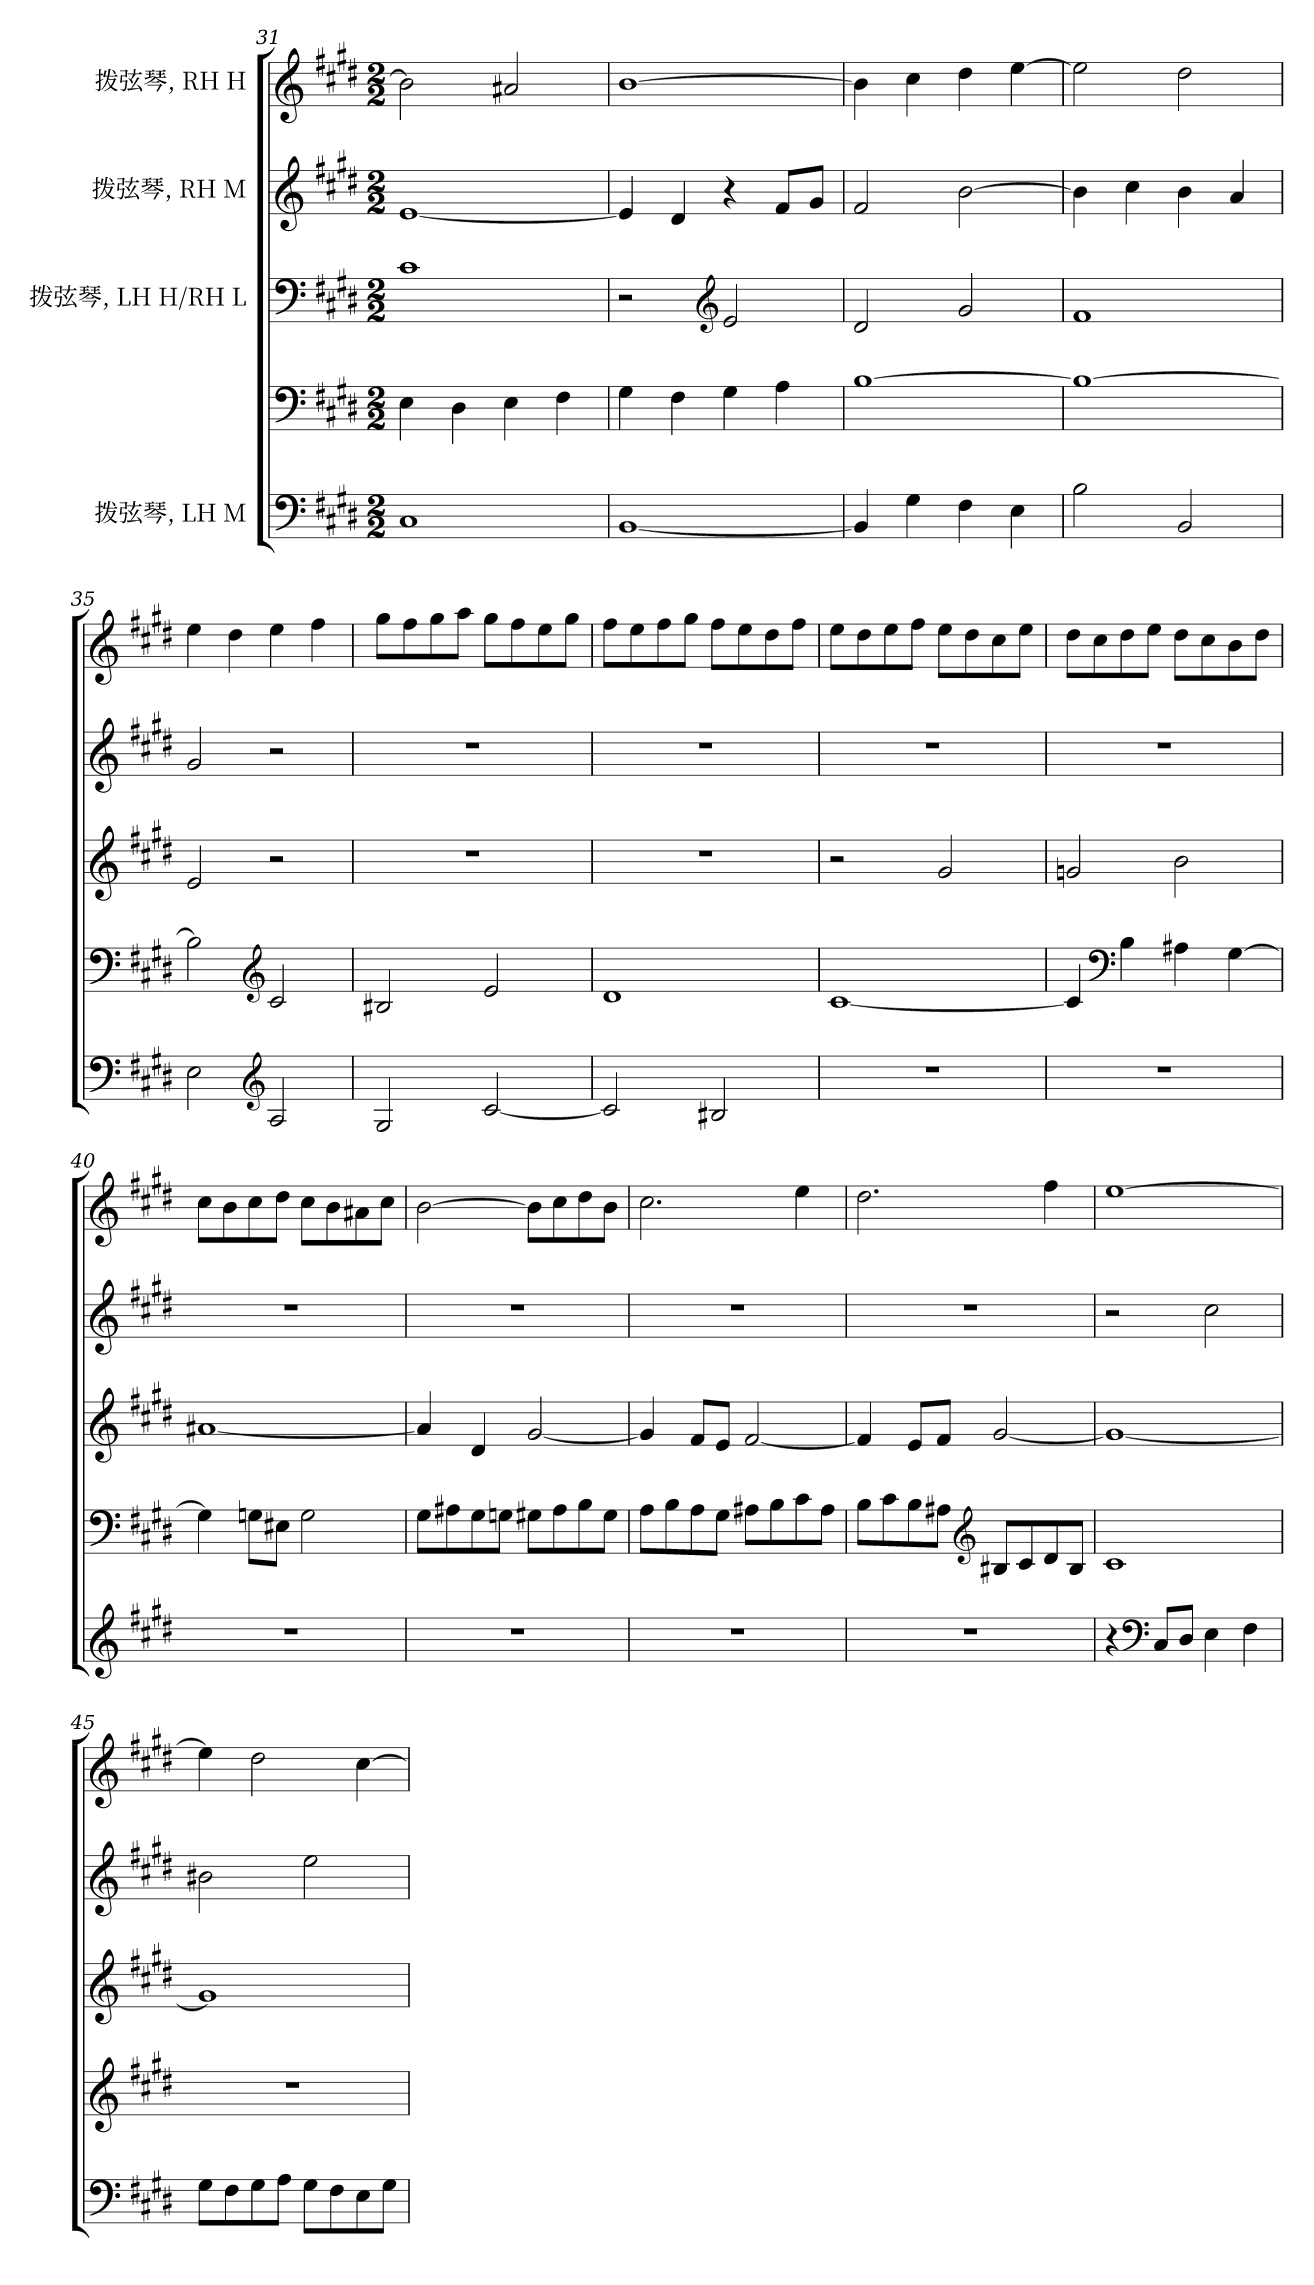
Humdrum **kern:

**kern	**kern	**kern	**kern	**kern
*part4	*part4	*part3	*part2	*part1
*staff5	*staff4	*staff3	*staff2	*staff1
*I"拨弦琴, LH M	*	*I"拨弦琴, LH H/RH L	*I"拨弦琴, RH M	*I"拨弦琴, RH H
*clefF4	*clefF4	*clefF4	*clefG2	*clefG2
*k[f#c#g#d#]	*k[f#c#g#d#]	*k[f#c#g#d#]	*k[f#c#g#d#]	*k[f#c#g#d#]
*M2/2	*M2/2	*M2/2	*M2/2	*M2/2
=31	=31	=31	=31	=31
1C#	4E\	1c#	[1e	2b\]
.	4D#\	.	.	.
.	4E\	.	.	2a#X/
.	4F#\	.	.	.
=32	=32	=32	=32	=32
[1BB	4G#\	2r	4e/]	[1b
.	4F#\	.	4d#/	.
*	*	*clefG2	*	*
.	4G#\	2e/	4r	.
.	4A\	.	8f#/L	.
.	.	.	8g#/J	.
=33	=33	=33	=33	=33
4BB/]	[1B	2d#/	2f#/	4b\]
4G#\	.	.	.	4cc#\
4F#\	.	2g#/	[2b\	4dd#\
4E\	.	.	.	[4ee\
=34	=34	=34	=34	=34
2B\	1B_	1f#	4b\]	2ee\]
.	.	.	4cc#\	.
2BB/	.	.	4b\	2dd#\
.	.	.	4a/	.
=35	=35	=35	=35	=35
2E\	2B\]	2e/	2g#/	4ee\
.	.	.	.	4dd#\
*clefG2	*clefG2	*	*	*
2A/	2c#/	2r	2r	4ee\
.	.	.	.	4ff#\
!!LO:LB:g=z
=36	=36	=36	=36	=36
2G#/	2B#X/	1r	1r	8gg#\L
.	.	.	.	8ff#\
.	.	.	.	8gg#\
.	.	.	.	8aa\J
[2c#/	2e/	.	.	8gg#\L
.	.	.	.	8ff#\
.	.	.	.	8ee\
.	.	.	.	8gg#\J
=37	=37	=37	=37	=37
2c#/]	1d#	1r	1r	8ff#\L
.	.	.	.	8ee\
.	.	.	.	8ff#\
.	.	.	.	8gg#\J
2B#X/	.	.	.	8ff#\L
.	.	.	.	8ee\
.	.	.	.	8dd#\
.	.	.	.	8ff#\J
=38	=38	=38	=38	=38
1r	[1c#	2r	1r	8ee\L
.	.	.	.	8dd#\
.	.	.	.	8ee\
.	.	.	.	8ff#\J
.	.	2g#/	.	8ee\L
.	.	.	.	8dd#\
.	.	.	.	8cc#\
.	.	.	.	8ee\J
=39	=39	=39	=39	=39
1r	4c#/]	2gn/	1r	8dd#\L
.	.	.	.	8cc#\
*	*clefF4	*	*	*
.	4B\	.	.	8dd#\
.	.	.	.	8ee\J
.	4A#X\	2b\	.	8dd#\L
.	.	.	.	8cc#\
.	[4G#\	.	.	8b\
.	.	.	.	8dd#\J
!!LO:PB:g=z
=40	=40	=40	=40	=40
1r	4G#\]	[1a#X	1r	8cc#\L
.	.	.	.	8b\
.	8Gn\L	.	.	8cc#\
.	8E#X\J	.	.	8dd#\J
.	2G\	.	.	8cc#\L
.	.	.	.	8b\
.	.	.	.	8a#X\
.	.	.	.	8cc#\J
=41	=41	=41	=41	=41
1r	8G#\L	4a#/]	1r	[2b\
.	8A#X\	.	.	.
.	8G#\	4d#/	.	.
.	8Gn\J	.	.	.
.	8G#X\L	[2g#/	.	8b\L]
.	8A#\	.	.	8cc#\
.	8B\	.	.	8dd#\
.	8G#\J	.	.	8b\J
=42	=42	=42	=42	=42
1r	8A\L	4g#/]	1r	2.cc#\
.	8B\	.	.	.
.	8A\	8f#/L	.	.
.	8G#\J	8e/J	.	.
.	8A#X\L	[2f#/	.	.
.	8B\	.	.	.
.	8c#\	.	.	4ee\
.	8A#\J	.	.	.
!!LO:LB:g=z
=43	=43	=43	=43	=43
1r	8B\L	4f#/]	1r	2.dd#\
.	8c#\	.	.	.
.	8B\	8e/L	.	.
.	8A#X\J	8f#/J	.	.
*	*clefG2	*	*	*
.	8B#X/L	[2g#/	.	.
.	8c#/	.	.	.
.	8d#/	.	.	4ff#\
.	8B#/J	.	.	.
=44	=44	=44	=44	=44
4r	1c#	1g#_	2r	[1ee
*clefF4	*	*	*	*
8C#/L	.	.	.	.
8D#/J	.	.	.	.
4E\	.	.	2cc#\	.
4F#\	.	.	.	.
=45	=45	=45	=45	=45
8G#\L	1r	1g#]	2b#X\	4ee\]
8F#\	.	.	.	.
8G#\	.	.	.	2dd#\
8A\J	.	.	.	.
8G#\L	.	.	2ee\	.
8F#\	.	.	.	.
8E\	.	.	.	[4cc#\
8G#\J	.	.	.	.
=	=	=	=	=
*-	*-	*-	*-	*-
